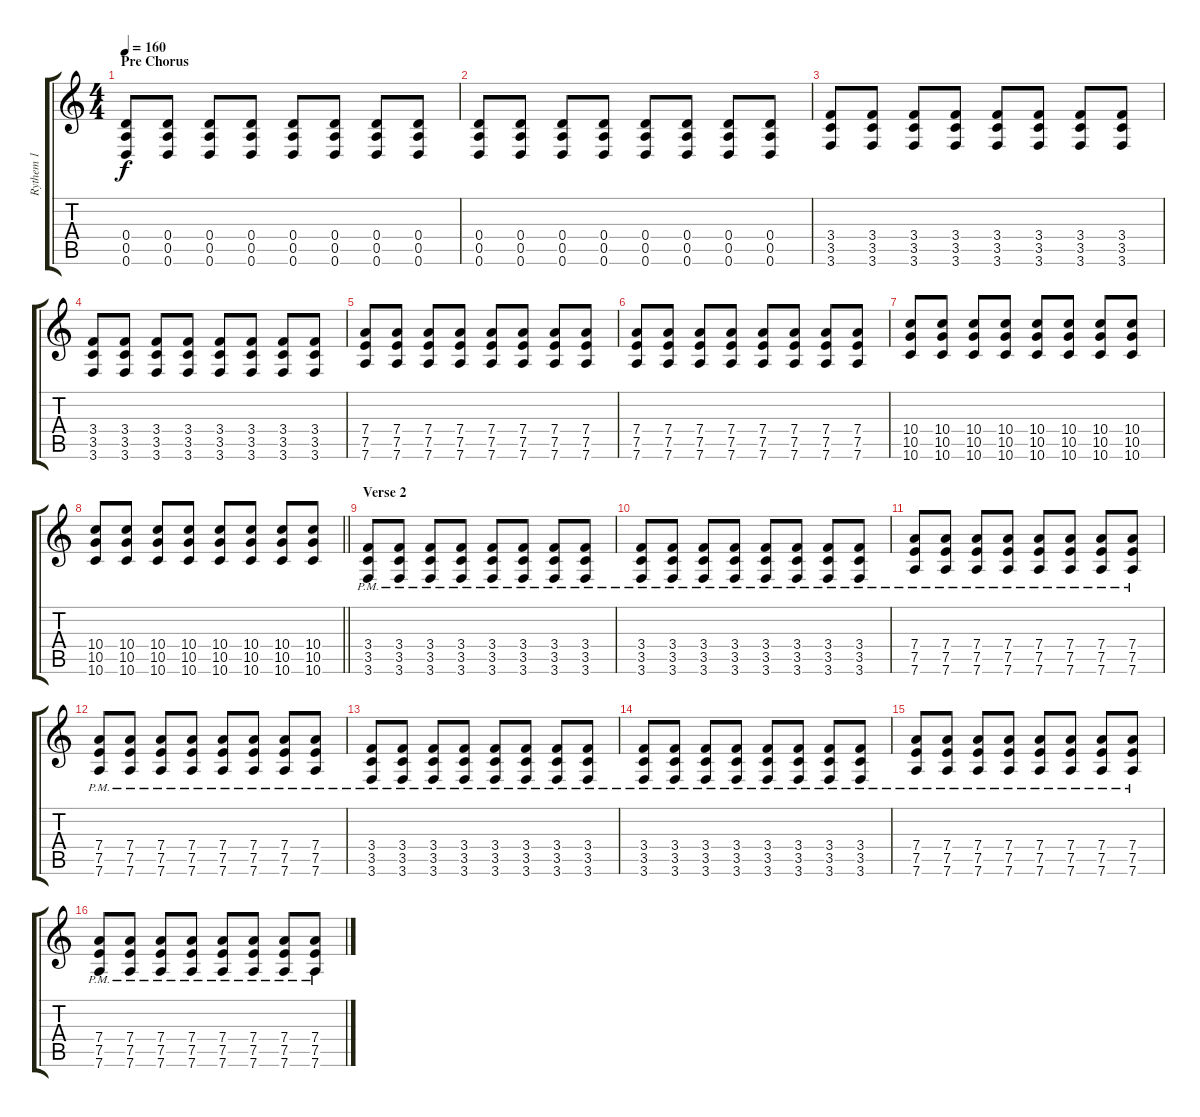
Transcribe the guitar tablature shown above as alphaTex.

\track ("Rythem 1" "Rythem 1") {instrument distortionguitar}
\staff {score tabs}
\tuning (E4 B3 G3 D3 A2 D2) {hide}
\ts (4 4)
\section ("" "Pre Chorus")
\tempo 160
\clef g2
\ks c
(0.4 0.5 0.6).8{dy f} (0.4 0.5 0.6).8 (0.4 0.5 0.6).8 (0.4 0.5 0.6).8 (0.4 0.5 0.6).8 (0.4 0.5 0.6).8 (0.4 0.5 0.6).8 (0.4 0.5 0.6).8 |
(0.4 0.5 0.6).8 (0.4 0.5 0.6).8 (0.4 0.5 0.6).8 (0.4 0.5 0.6).8 (0.4 0.5 0.6).8 (0.4 0.5 0.6).8 (0.4 0.5 0.6).8 (0.4 0.5 0.6).8 |
(3.4 3.5 3.6).8 (3.4 3.5 3.6).8 (3.4 3.5 3.6).8 (3.4 3.5 3.6).8 (3.4 3.5 3.6).8 (3.4 3.5 3.6).8 (3.4 3.5 3.6).8 (3.4 3.5 3.6).8 |
(3.4 3.5 3.6).8 (3.4 3.5 3.6).8 (3.4 3.5 3.6).8 (3.4 3.5 3.6).8 (3.4 3.5 3.6).8 (3.4 3.5 3.6).8 (3.4 3.5 3.6).8 (3.4 3.5 3.6).8 |
(7.4 7.5 7.6).8 (7.4 7.5 7.6).8 (7.4 7.5 7.6).8 (7.4 7.5 7.6).8 (7.4 7.5 7.6).8 (7.4 7.5 7.6).8 (7.4 7.5 7.6).8 (7.4 7.5 7.6).8 |
(7.4 7.5 7.6).8 (7.4 7.5 7.6).8 (7.4 7.5 7.6).8 (7.4 7.5 7.6).8 (7.4 7.5 7.6).8 (7.4 7.5 7.6).8 (7.4 7.5 7.6).8 (7.4 7.5 7.6).8 |
(10.4 10.5 10.6).8 (10.4 10.5 10.6).8 (10.4 10.5 10.6).8 (10.4 10.5 10.6).8 (10.4 10.5 10.6).8 (10.4 10.5 10.6).8 (10.4 10.5 10.6).8 (10.4 10.5 10.6).8 |
\barLineRight lightlight
(10.4 10.5 10.6).8 (10.4 10.5 10.6).8 (10.4 10.5 10.6).8 (10.4 10.5 10.6).8 (10.4 10.5 10.6).8 (10.4 10.5 10.6).8 (10.4 10.5 10.6).8 (10.4 10.5 10.6).8 |
\section ("" "Verse 2")
(3.4{pm} 3.5{pm} 3.6{pm}).8 (3.4{pm} 3.5{pm} 3.6{pm}).8 (3.4{pm} 3.5{pm} 3.6{pm}).8 (3.4{pm} 3.5{pm} 3.6{pm}).8 (3.4{pm} 3.5{pm} 3.6{pm}).8 (3.4{pm} 3.5{pm} 3.6{pm}).8 (3.4{pm} 3.5{pm} 3.6{pm}).8 (3.4{pm} 3.5{pm} 3.6{pm}).8 |
(3.4{pm} 3.5{pm} 3.6{pm}).8 (3.4{pm} 3.5{pm} 3.6{pm}).8 (3.4{pm} 3.5{pm} 3.6{pm}).8 (3.4{pm} 3.5{pm} 3.6{pm}).8 (3.4{pm} 3.5{pm} 3.6{pm}).8 (3.4{pm} 3.5{pm} 3.6{pm}).8 (3.4{pm} 3.5{pm} 3.6{pm}).8 (3.4{pm} 3.5{pm} 3.6{pm}).8 |
(7.4{pm} 7.5{pm} 7.6{pm}).8 (7.4{pm} 7.5{pm} 7.6{pm}).8 (7.4{pm} 7.5{pm} 7.6{pm}).8 (7.4{pm} 7.5{pm} 7.6{pm}).8 (7.4{pm} 7.5{pm} 7.6{pm}).8 (7.4{pm} 7.5{pm} 7.6{pm}).8 (7.4{pm} 7.5{pm} 7.6{pm}).8 (7.4{pm} 7.5{pm} 7.6{pm}).8 |
(7.4{pm} 7.5{pm} 7.6{pm}).8 (7.4{pm} 7.5{pm} 7.6{pm}).8 (7.4{pm} 7.5{pm} 7.6{pm}).8 (7.4{pm} 7.5{pm} 7.6{pm}).8 (7.4{pm} 7.5{pm} 7.6{pm}).8 (7.4{pm} 7.5{pm} 7.6{pm}).8 (7.4{pm} 7.5{pm} 7.6{pm}).8 (7.4{pm} 7.5{pm} 7.6{pm}).8 |
(3.4{pm} 3.5{pm} 3.6{pm}).8 (3.4{pm} 3.5{pm} 3.6{pm}).8 (3.4{pm} 3.5{pm} 3.6{pm}).8 (3.4{pm} 3.5{pm} 3.6{pm}).8 (3.4{pm} 3.5{pm} 3.6{pm}).8 (3.4{pm} 3.5{pm} 3.6{pm}).8 (3.4{pm} 3.5{pm} 3.6{pm}).8 (3.4{pm} 3.5{pm} 3.6{pm}).8 |
(3.4{pm} 3.5{pm} 3.6{pm}).8 (3.4{pm} 3.5{pm} 3.6{pm}).8 (3.4{pm} 3.5{pm} 3.6{pm}).8 (3.4{pm} 3.5{pm} 3.6{pm}).8 (3.4{pm} 3.5{pm} 3.6{pm}).8 (3.4{pm} 3.5{pm} 3.6{pm}).8 (3.4{pm} 3.5{pm} 3.6{pm}).8 (3.4{pm} 3.5{pm} 3.6{pm}).8 |
(7.4{pm} 7.5{pm} 7.6{pm}).8 (7.4{pm} 7.5{pm} 7.6{pm}).8 (7.4{pm} 7.5{pm} 7.6{pm}).8 (7.4{pm} 7.5{pm} 7.6{pm}).8 (7.4{pm} 7.5{pm} 7.6{pm}).8 (7.4{pm} 7.5{pm} 7.6{pm}).8 (7.4{pm} 7.5{pm} 7.6{pm}).8 (7.4{pm} 7.5{pm} 7.6{pm}).8 |
(7.4{pm} 7.5{pm} 7.6{pm}).8 (7.4{pm} 7.5{pm} 7.6{pm}).8 (7.4{pm} 7.5{pm} 7.6{pm}).8 (7.4{pm} 7.5{pm} 7.6{pm}).8 (7.4{pm} 7.5{pm} 7.6{pm}).8 (7.4{pm} 7.5{pm} 7.6{pm}).8 (7.4{pm} 7.5{pm} 7.6{pm}).8 (7.4{pm} 7.5{pm} 7.6{pm}).8
